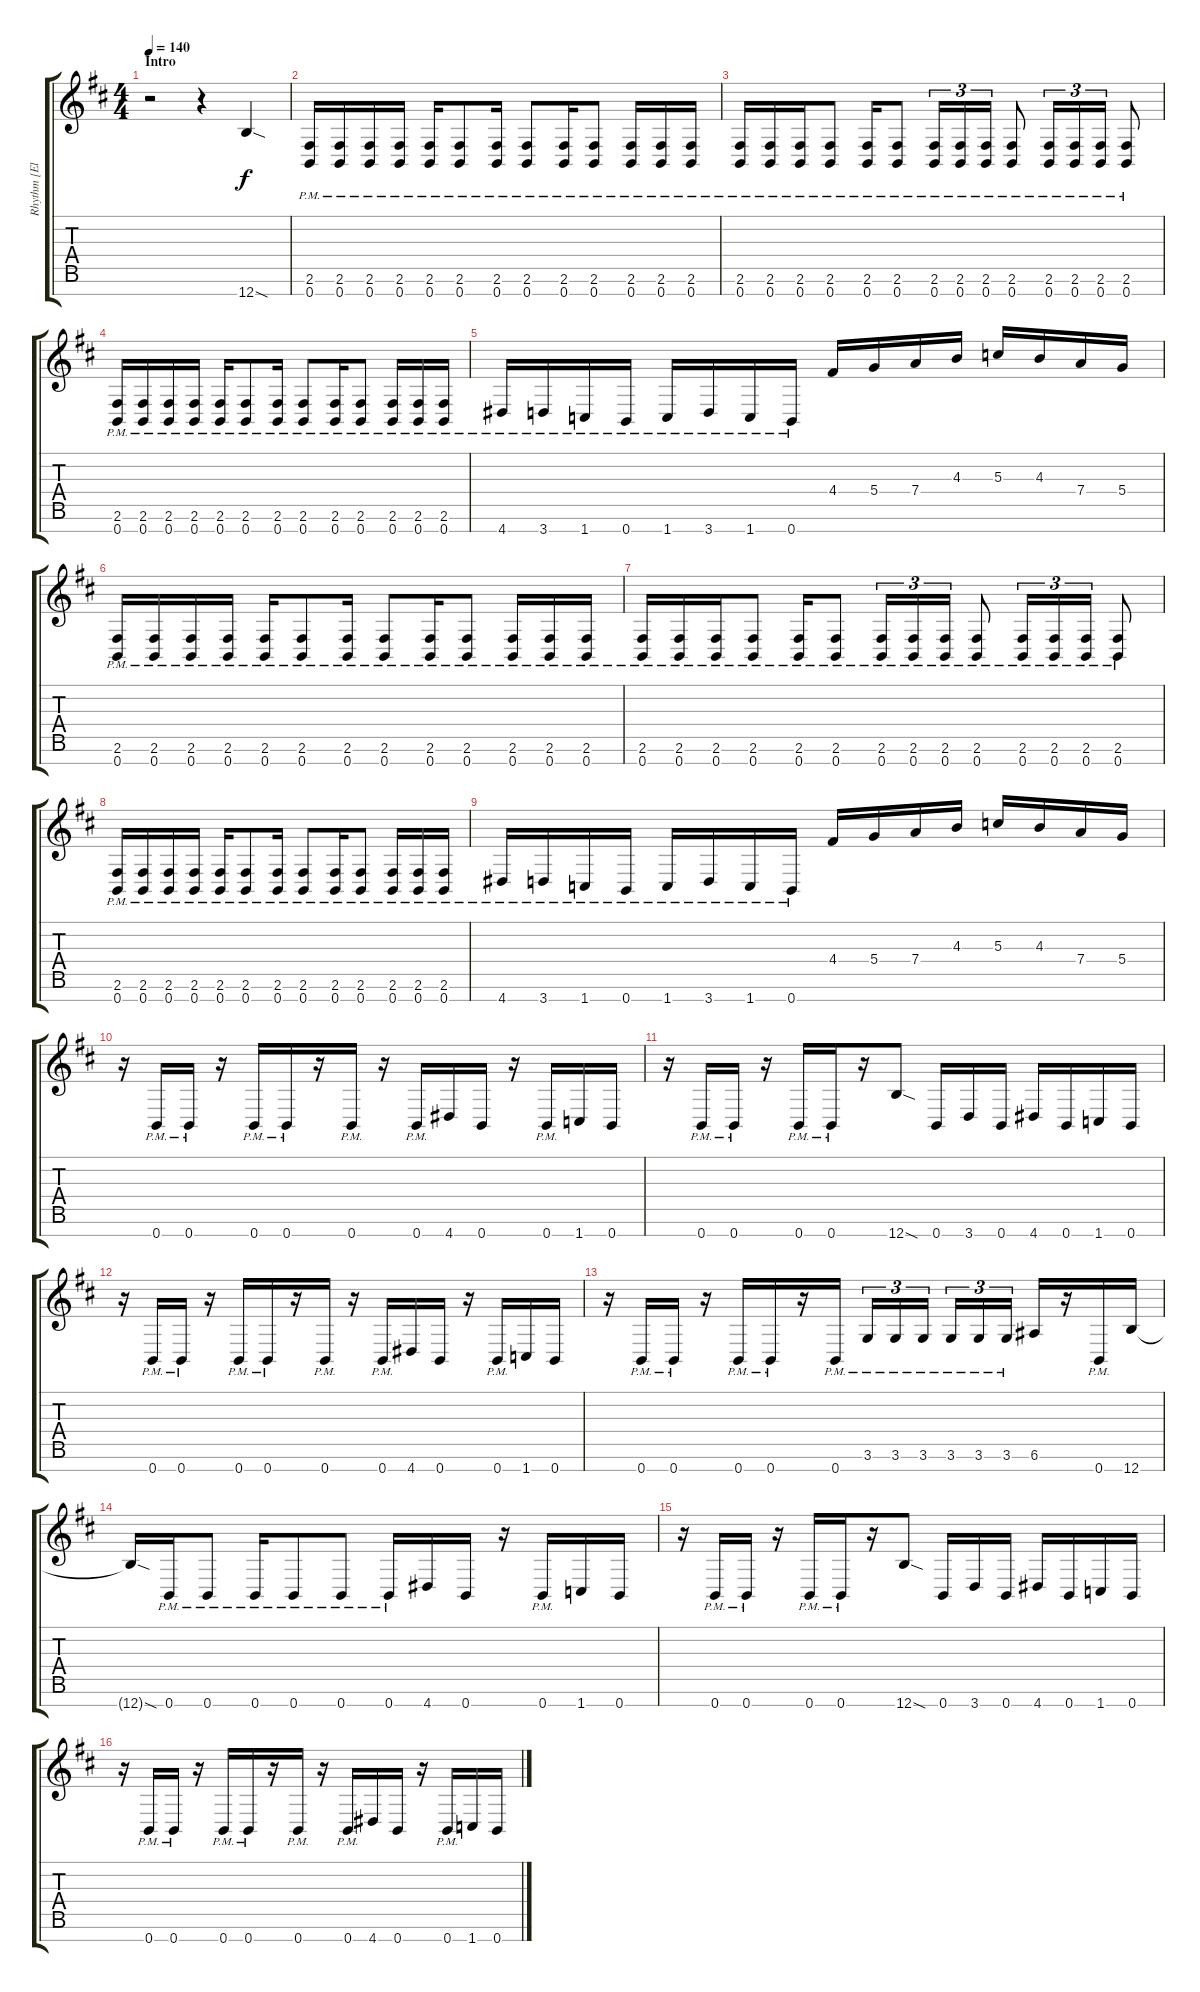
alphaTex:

\track ("Rhythm [Ellis]" "Rhythm [El") {instrument distortionguitar}
\staff {score tabs}
\tuning (E4 B3 G3 D3 A2 E2 B1) {hide}
\ts (4 4)
\section ("" "Intro")
\tempo 140
\clef g2
\ks bminor
r.2{dy f instrument distortionguitar} r.4 12.7{sod}.4 |
(2.6{pm} 0.7{pm}).16 (2.6{pm} 0.7{pm}).16 (2.6{pm} 0.7{pm}).16 (2.6{pm} 0.7{pm}).16 (2.6{pm} 0.7{pm}).16 (2.6{pm} 0.7{pm}).8 (2.6{pm} 0.7{pm}).16 (2.6{pm} 0.7{pm}).8 (2.6{pm} 0.7{pm}).16 (2.6{pm} 0.7{pm}).8 (2.6{pm} 0.7{pm}).16 (2.6{pm} 0.7{pm}).16 (2.6{pm} 0.7{pm}).16 |
(2.6{pm} 0.7{pm}).16 (2.6{pm} 0.7{pm}).16 (2.6{pm} 0.7{pm}).16 (2.6{pm} 0.7{pm}).8 (2.6{pm} 0.7{pm}).16 (2.6{pm} 0.7{pm}).8 (2.6{pm} 0.7{pm}).16{tu (3 2)} (2.6{pm} 0.7{pm}).16{tu (3 2)} (2.6{pm} 0.7{pm}).16{tu (3 2)} (2.6{pm} 0.7{pm}).8 (2.6{pm} 0.7{pm}).16{tu (3 2)} (2.6{pm} 0.7{pm}).16{tu (3 2)} (2.6{pm} 0.7{pm}).16{tu (3 2)} (2.6{pm} 0.7{pm}).8 |
(2.6{pm} 0.7{pm}).16 (2.6{pm} 0.7{pm}).16 (2.6{pm} 0.7{pm}).16 (2.6{pm} 0.7{pm}).16 (2.6{pm} 0.7{pm}).16 (2.6{pm} 0.7{pm}).8 (2.6{pm} 0.7{pm}).16 (2.6{pm} 0.7{pm}).8 (2.6{pm} 0.7{pm}).16 (2.6{pm} 0.7{pm}).8 (2.6{pm} 0.7{pm}).16 (2.6{pm} 0.7{pm}).16 (2.6{pm} 0.7{pm}).16 |
4.7{pm}.16 3.7{pm}.16 1.7{pm}.16 0.7{pm}.16 1.7{pm}.16 3.7{pm}.16 1.7{pm}.16 0.7{pm}.16 4.4.16 5.4.16 7.4.16 4.3.16 5.3.16 4.3.16 7.4.16 5.4.16 |
(2.6{pm} 0.7{pm}).16 (2.6{pm} 0.7{pm}).16 (2.6{pm} 0.7{pm}).16 (2.6{pm} 0.7{pm}).16 (2.6{pm} 0.7{pm}).16 (2.6{pm} 0.7{pm}).8 (2.6{pm} 0.7{pm}).16 (2.6{pm} 0.7{pm}).8 (2.6{pm} 0.7{pm}).16 (2.6{pm} 0.7{pm}).8 (2.6{pm} 0.7{pm}).16 (2.6{pm} 0.7{pm}).16 (2.6{pm} 0.7{pm}).16 |
(2.6{pm} 0.7{pm}).16 (2.6{pm} 0.7{pm}).16 (2.6{pm} 0.7{pm}).16 (2.6{pm} 0.7{pm}).8 (2.6{pm} 0.7{pm}).16 (2.6{pm} 0.7{pm}).8 (2.6{pm} 0.7{pm}).16{tu (3 2)} (2.6{pm} 0.7{pm}).16{tu (3 2)} (2.6{pm} 0.7{pm}).16{tu (3 2)} (2.6{pm} 0.7{pm}).8 (2.6{pm} 0.7{pm}).16{tu (3 2)} (2.6{pm} 0.7{pm}).16{tu (3 2)} (2.6{pm} 0.7{pm}).16{tu (3 2)} (2.6{pm} 0.7{pm}).8 |
(2.6{pm} 0.7{pm}).16 (2.6{pm} 0.7{pm}).16 (2.6{pm} 0.7{pm}).16 (2.6{pm} 0.7{pm}).16 (2.6{pm} 0.7{pm}).16 (2.6{pm} 0.7{pm}).8 (2.6{pm} 0.7{pm}).16 (2.6{pm} 0.7{pm}).8 (2.6{pm} 0.7{pm}).16 (2.6{pm} 0.7{pm}).8 (2.6{pm} 0.7{pm}).16 (2.6{pm} 0.7{pm}).16 (2.6{pm} 0.7{pm}).16 |
4.7{pm}.16 3.7{pm}.16 1.7{pm}.16 0.7{pm}.16 1.7{pm}.16 3.7{pm}.16 1.7{pm}.16 0.7{pm}.16 4.4.16 5.4.16 7.4.16 4.3.16 5.3.16 4.3.16 7.4.16 5.4.16 |
r.16 0.7{pm}.16 0.7{pm}.16 r.16 0.7{pm}.16 0.7{pm}.16 r.16 0.7{pm}.16 r.16 0.7{pm}.16 4.7.16 0.7.16 r.16 0.7{pm}.16 1.7.16 0.7.16 |
r.16 0.7{pm}.16 0.7{pm}.16 r.16 0.7{pm}.16 0.7{pm}.16 r.16 12.7{sod}.8 0.7.16 3.7.16 0.7.16 4.7.16 0.7.16 1.7.16 0.7.16 |
r.16 0.7{pm}.16 0.7{pm}.16 r.16 0.7{pm}.16 0.7{pm}.16 r.16 0.7{pm}.16 r.16 0.7{pm}.16 4.7.16 0.7.16 r.16 0.7{pm}.16 1.7.16 0.7.16 |
r.16 0.7{pm}.16 0.7{pm}.16 r.16 0.7{pm}.16 0.7{pm}.16 r.16 0.7{pm}.16 3.6{pm}.16{tu (3 2)} 3.6{pm}.16{tu (3 2)} 3.6{pm}.16{tu (3 2)} 3.6{pm}.16{tu (3 2)} 3.6{pm}.16{tu (3 2)} 3.6{pm}.16{tu (3 2)} 6.6.16 r.16 0.7{pm}.16 12.7.16 |
12.7{sod t}.16 0.7{pm}.16 0.7{pm}.8 0.7{pm}.16 0.7{pm}.8 0.7{pm}.8 0.7{pm}.16 4.7.16 0.7.16 r.16 0.7{pm}.16 1.7.16 0.7.16 |
r.16 0.7{pm}.16 0.7{pm}.16 r.16 0.7{pm}.16 0.7{pm}.16 r.16 12.7{sod}.8 0.7.16 3.7.16 0.7.16 4.7.16 0.7.16 1.7.16 0.7.16 |
r.16 0.7{pm}.16 0.7{pm}.16 r.16 0.7{pm}.16 0.7{pm}.16 r.16 0.7{pm}.16 r.16 0.7{pm}.16 4.7.16 0.7.16 r.16 0.7{pm}.16 1.7.16 0.7.16
